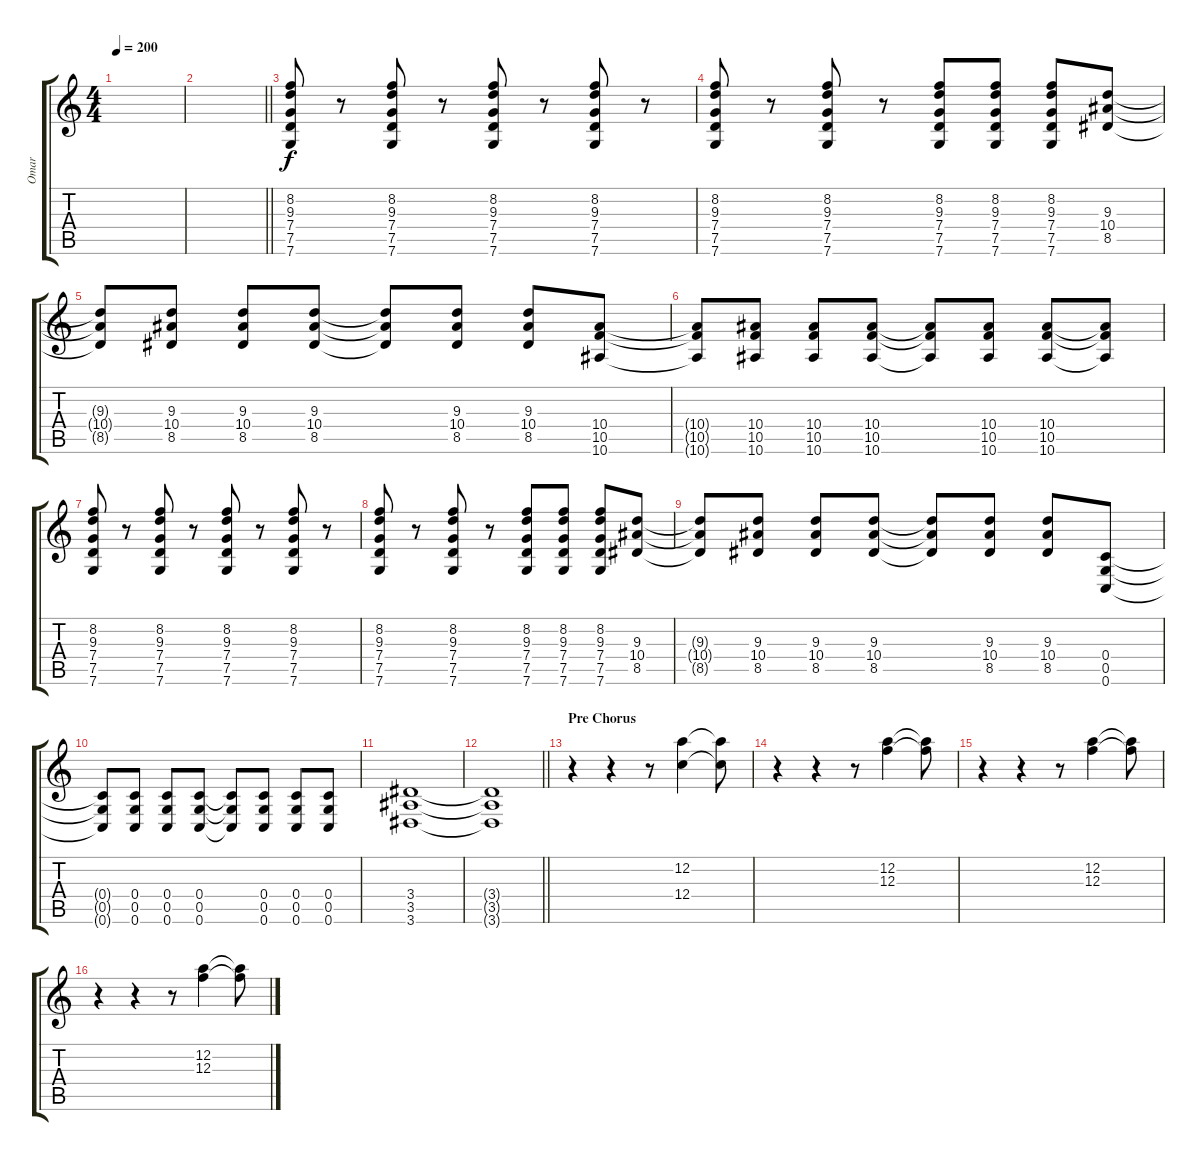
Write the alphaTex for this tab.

\track ("Omar" "Omar") {instrument distortionguitar}
\staff {score tabs}
\tuning (D4 A3 F3 C3 G2 C2) {hide}
\ts (4 4)
\tempo 200
\clef g2
\ks c
|
\barLineRight lightlight
|
(8.2 9.3 7.4 7.5 7.6).8{volume 15 instrument distortionguitar} r.8 (8.2 9.3 7.4 7.5 7.6).8 r.8 (8.2 9.3 7.4 7.5 7.6).8 r.8 (8.2 9.3 7.4 7.5 7.6).8 r.8 |
(8.2 9.3 7.4 7.5 7.6).8 r.8 (8.2 9.3 7.4 7.5 7.6).8 r.8 (8.2 9.3 7.4 7.5 7.6).8 (8.2 9.3 7.4 7.5 7.6).8 (8.2 9.3 7.4 7.5 7.6).8 (9.3 10.4 8.5).8 |
(9.3{t} 10.4{t} 8.5{t}).8 (9.3 10.4 8.5).8 (9.3 10.4 8.5).8 (9.3 10.4 8.5).8 (9.3{t} 10.4{t} 8.5{t}).8 (9.3 10.4 8.5).8 (9.3 10.4 8.5).8 (10.4 10.5 10.6).8 |
(10.4{t} 10.5{t} 10.6{t}).8 (10.4 10.5 10.6).8 (10.4 10.5 10.6).8 (10.4 10.5 10.6).8 (10.4{t} 10.5{t} 10.6{t}).8 (10.4 10.5 10.6).8 (10.4 10.5 10.6).8 (10.4{t} 10.5{t} 10.6{t}).8 |
(8.2 9.3 7.4 7.5 7.6).8 r.8 (8.2 9.3 7.4 7.5 7.6).8 r.8 (8.2 9.3 7.4 7.5 7.6).8 r.8 (8.2 9.3 7.4 7.5 7.6).8 r.8 |
(8.2 9.3 7.4 7.5 7.6).8 r.8 (8.2 9.3 7.4 7.5 7.6).8 r.8 (8.2 9.3 7.4 7.5 7.6).8 (8.2 9.3 7.4 7.5 7.6).8 (8.2 9.3 7.4 7.5 7.6).8 (9.3 10.4 8.5).8 |
(9.3{t} 10.4{t} 8.5{t}).8 (9.3 10.4 8.5).8 (9.3 10.4 8.5).8 (9.3 10.4 8.5).8 (9.3{t} 10.4{t} 8.5{t}).8 (9.3 10.4 8.5).8 (9.3 10.4 8.5).8 (0.4 0.5 0.6).8 |
(0.4{t} 0.5{t} 0.6{t}).8 (0.4 0.5 0.6).8 (0.4 0.5 0.6).8 (0.4 0.5 0.6).8 (0.4{t} 0.5{t} 0.6{t}).8 (0.4 0.5 0.6).8 (0.4 0.5 0.6).8 (0.4 0.5 0.6).8 |
(3.4 3.5 3.6).1 |
\barLineRight lightlight
(3.4{t} 3.5{t} 3.6{t}).1 |
\section ("" "Pre Chorus")
r.4{instrument distortionguitar} r.4 r.8 (12.2 12.4).4 (12.2{t} 12.4{t}).8 |
r.4 r.4 r.8 (12.2 12.3).4 (12.2{t} 12.3{t}).8 |
r.4 r.4 r.8 (12.2 12.3).4 (12.2{t} 12.3{t}).8 |
r.4 r.4 r.8 (12.2 12.3).4 (12.2{t} 12.3{t}).8
